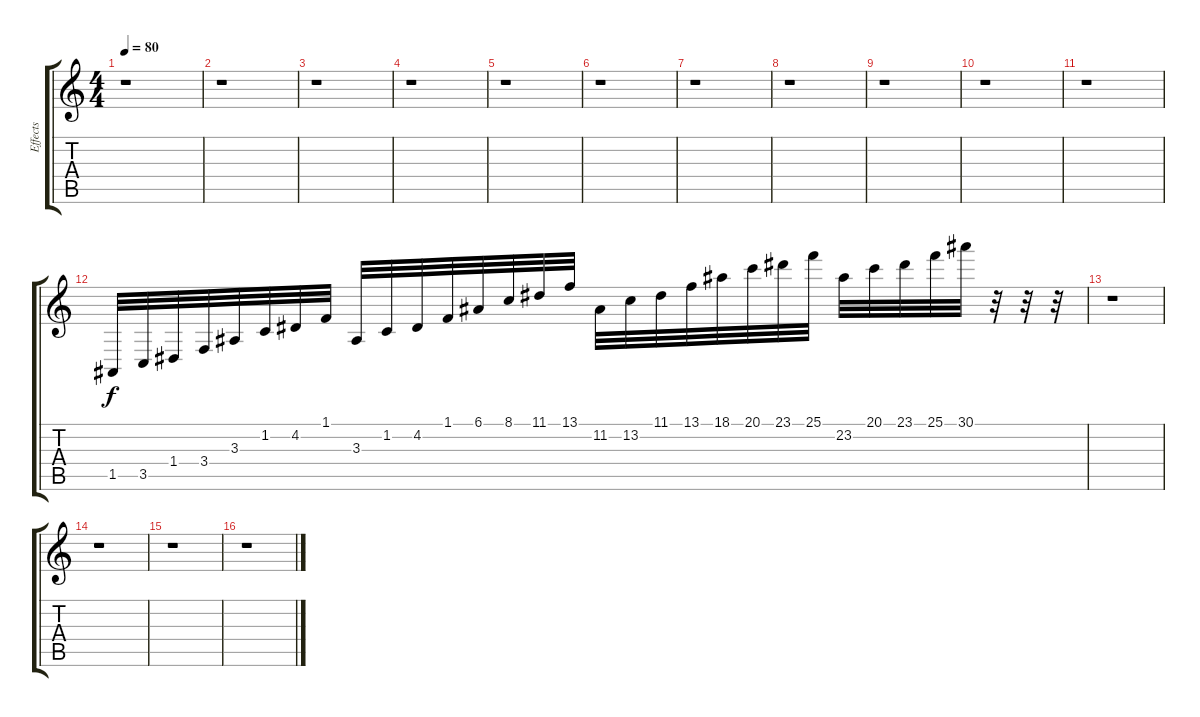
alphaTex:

\track ("Effects" "Effects") {instrument fx3crystal}
\staff {score tabs}
\tuning (E4 B3 G3 D3 A2 E2) {hide}
\ts (4 4)
\tempo 80
\clef g2
\ks c
r.1{dy f} |
r.1 |
r.1 |
r.1 |
r.1 |
r.1 |
r.1 |
r.1 |
r.1 |
r.1 |
r.1 |
1.5.32 3.5.32 1.4.32 3.4.32 3.3.32 1.2.32 4.2.32 1.1.32 3.3.32 1.2.32 4.2.32 1.1.32 6.1.32 8.1.32 11.1.32 13.1.32 11.2.32 13.2.32 11.1.32 13.1.32 18.1.32 20.1.32 23.1.32 25.1.32 23.2.32 20.1.32 23.1.32 25.1.32 30.1.32 r.32 r.32 r.32 |
r.1 |
r.1 |
r.1 |
r.1
